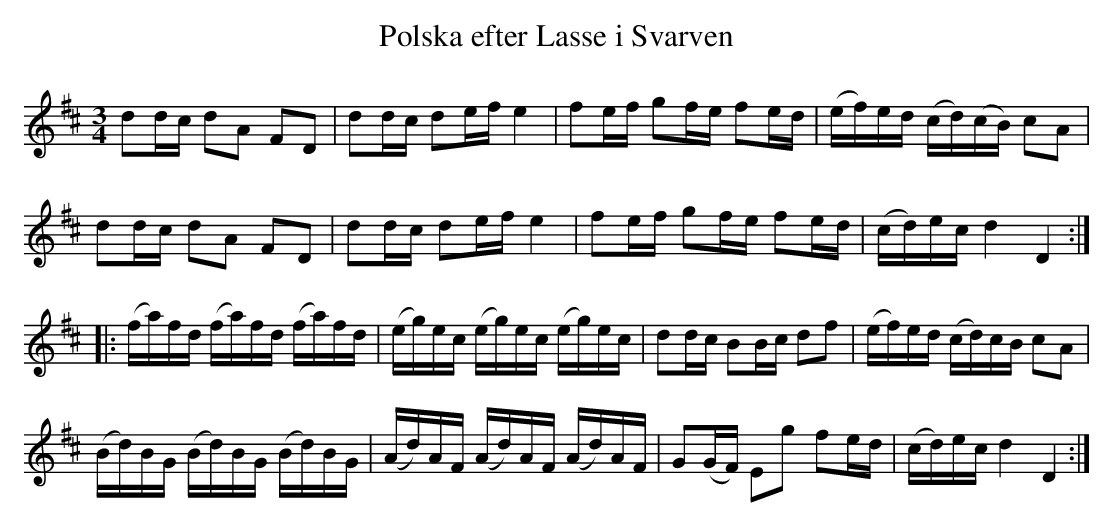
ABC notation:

X:1
T:Polska efter Lasse i Svarven
M:3/4
L:1/16
K:D
V:1
d2dc d2A2 F2D2 | d2dc d2ef e4 | f2ef g2fe f2ed | (ef)ed (cd)(cB) c2A2 |
d2dc d2A2 F2D2 | d2dc d2ef e4 | f2ef g2fe f2ed | (cd)ec d4 D4 :|
|: (fa)fd (fa)fd (fa)fd | (eg)ec (eg)ec (eg)ec | d2dc B2Bc d2f2 | (ef)ed (cd)cB c2A2 |
(Bd)BG (Bd)BG (Bd)BG | (Ad)AF (Ad)AF (Ad)AF | G2(GF) E2g2 f2ed | (cd)ec d4 D4 :|
